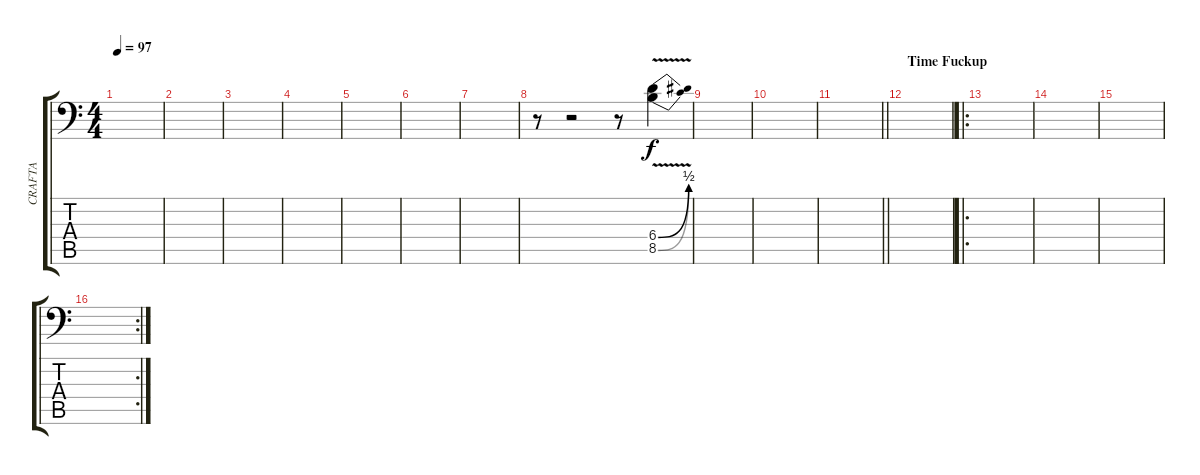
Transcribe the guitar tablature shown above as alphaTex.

\track ("CRAFTA" "CRAFTA") {instrument guitarharmonics}
\staff {score tabs}
\tuning (Bb3 F3 Db3 Ab2 Eb2 Ab1) {hide}
\ts (4 4)
\tempo 97
\clef f4
\ks c
|
|
|
|
|
|
|
r.8 r.2 r.8 (6.4{be (bend 0 0 60 2) v} 8.5{be (bend 0 0 60 2)}).4 |
|
|
\barLineRight lightlight
|
\section ("" "Time Fuckup")
|
\ro
|
|
|
\rc 2
